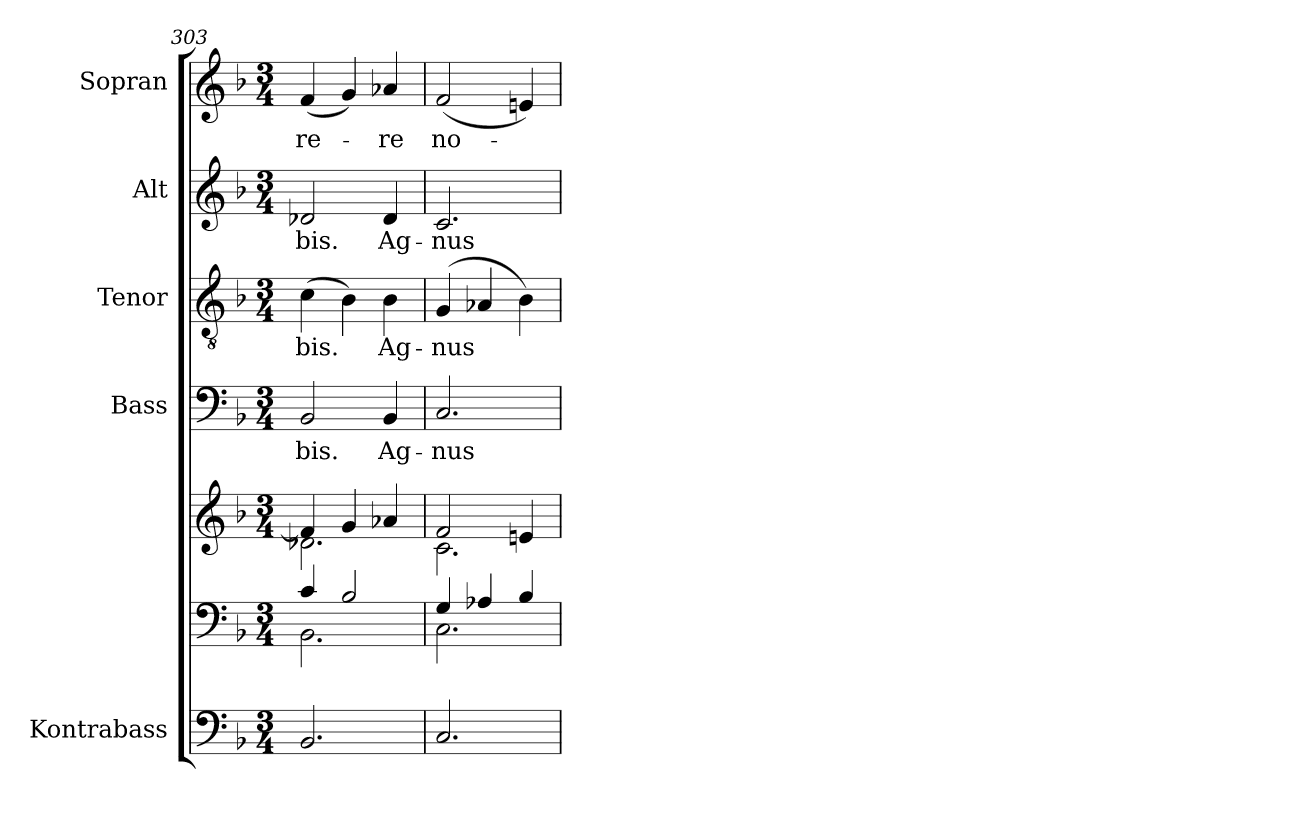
**kern	**kern	**kern	**kern	**text	**kern	**text	**kern	**text	**kern	**text
*part6	*part5	*part5	*part4	*part4	*part3	*part3	*part2	*part2	*part1	*part1
*staff7	*staff6	*staff5	*staff4	*staff4	*staff3	*staff3	*staff2	*staff2	*staff1	*staff1
*I"Kontrabass	*	*	*I"Bass	*	*I"Tenor	*	*I"Alt	*	*I"Sopran	*
*I'Kb.	*	*	*I'B.	*	*I'T.	*	*I'A.	*	*I'S.	*
*clefF4	*clefF4	*clefG2	*clefF4	*	*clefGv2	*	*clefG2	*	*clefG2	*
*ITrd7c12	*	*	*	*	*	*	*	*	*	*
*k[b-]	*k[b-]	*k[b-]	*k[b-]	*	*k[b-]	*	*k[b-]	*	*k[b-]	*
*F:	*F:	*F:	*F:	*	*F:	*	*F:	*	*F:	*
*M3/4	*M3/4	*M3/4	*M3/4	*	*M3/4	*	*M3/4	*	*M3/4	*
=303	=303	=303	=303	=303	=303	=303	=303	=303	=303	=303
*	*^	*^	*	*	*	*	*	*	*	*
!	!	!	!	!	!	!LO:LY:b	!	!LO:LY:b	!	!LO:LY:b	!	!LO:LY:b
2.BBB-/	4c/	2.BB-\	4f/]	2.d-X\	2BB-/	-bis.	(>4c\	-bis.	2d-X/	-bis.	(<4f/	-re-
.	2B-/	.	4g/	.	.	.	4B-\)	.	.	.	4g/)	.
!	!	!	!	!	!	!LO:LY:b	!	!LO:LY:b	!	!LO:LY:b	!	!LO:LY:b
.	.	.	4a-X/	.	4BB-/	Ag-	4B-\	Ag-	4d-/	Ag-	4a-X/	-re
=304	=304	=304	=304	=304	=304	=304	=304	=304	=304	=304	=304	=304
!	!	!	!	!	!	!LO:LY:b	!	!LO:LY:b	!	!LO:LY:b	!	!LO:LY:b
2.CC/	4G/	2.C\	2f/	2.c\	2.C/	-nus	(4G/	-nus	2.c/	-nus	(<2f/	no-
.	4A-X/	.	.	.	.	.	4A-X/	.	.	.	.	.
.	4B-/	.	4en/	.	.	.	4B-\)	.	.	.	4en/)	.
*	*v	*v	*	*	*	*	*	*	*	*	*	*
*	*	*v	*v	*	*	*	*	*	*	*	*
=	=	=	=	=	=	=	=	=	=	=
*-	*-	*-	*-	*-	*-	*-	*-	*-	*-	*-
